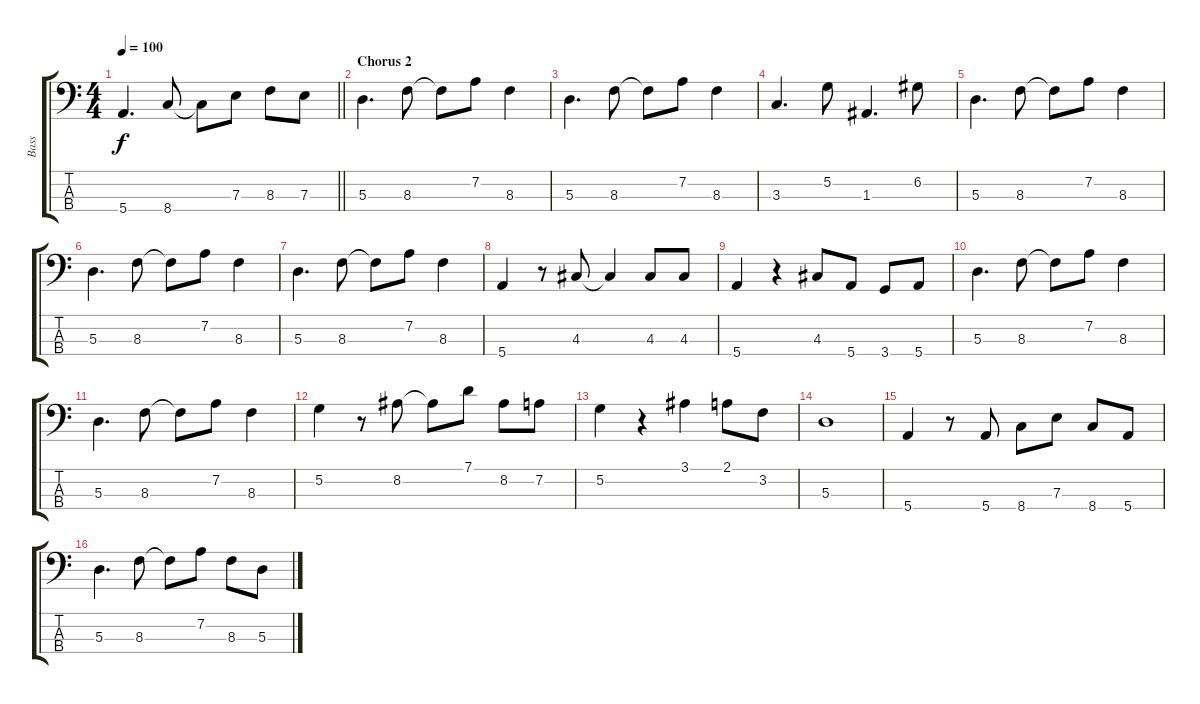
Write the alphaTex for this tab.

\track ("Bass" "Bass") {instrument electricbassfinger}
\staff {score tabs}
\tuning (G2 D2 A1 E1) {hide}
\ts (4 4)
\tempo 100
\clef f4
\barLineRight lightlight
\ks c
5.4.4{d dy f} 8.4.8 8.4{t}.8 7.3.8 8.3.8 7.3.8 |
\section ("" "Chorus 2")
5.3.4{d} 8.3.8 8.3{t}.8 7.2.8 8.3.4 |
5.3.4{d} 8.3.8 8.3{t}.8 7.2.8 8.3.4 |
3.3.4{d} 5.2.8 1.3.4{d} 6.2.8 |
5.3.4{d} 8.3.8 8.3{t}.8 7.2.8 8.3.4 |
5.3.4{d} 8.3.8 8.3{t}.8 7.2.8 8.3.4 |
5.3.4{d} 8.3.8 8.3{t}.8 7.2.8 8.3.4 |
5.4.4 r.8 4.3.8 4.3{t}.4 4.3.8 4.3.8 |
5.4.4 r.4 4.3.8 5.4.8 3.4.8 5.4.8 |
5.3.4{d} 8.3.8 8.3{t}.8 7.2.8 8.3.4 |
5.3.4{d} 8.3.8 8.3{t}.8 7.2.8 8.3.4 |
5.2.4 r.8 8.2.8 8.2{t}.8 7.1.8 8.2.8 7.2.8 |
5.2.4 r.4 3.1.4 2.1.8 3.2.8 |
5.3.1 |
5.4.4 r.8 5.4.8 8.4.8 7.3.8 8.4.8 5.4.8 |
5.3.4{d} 8.3.8 8.3{t}.8 7.2.8 8.3.8 5.3.8
